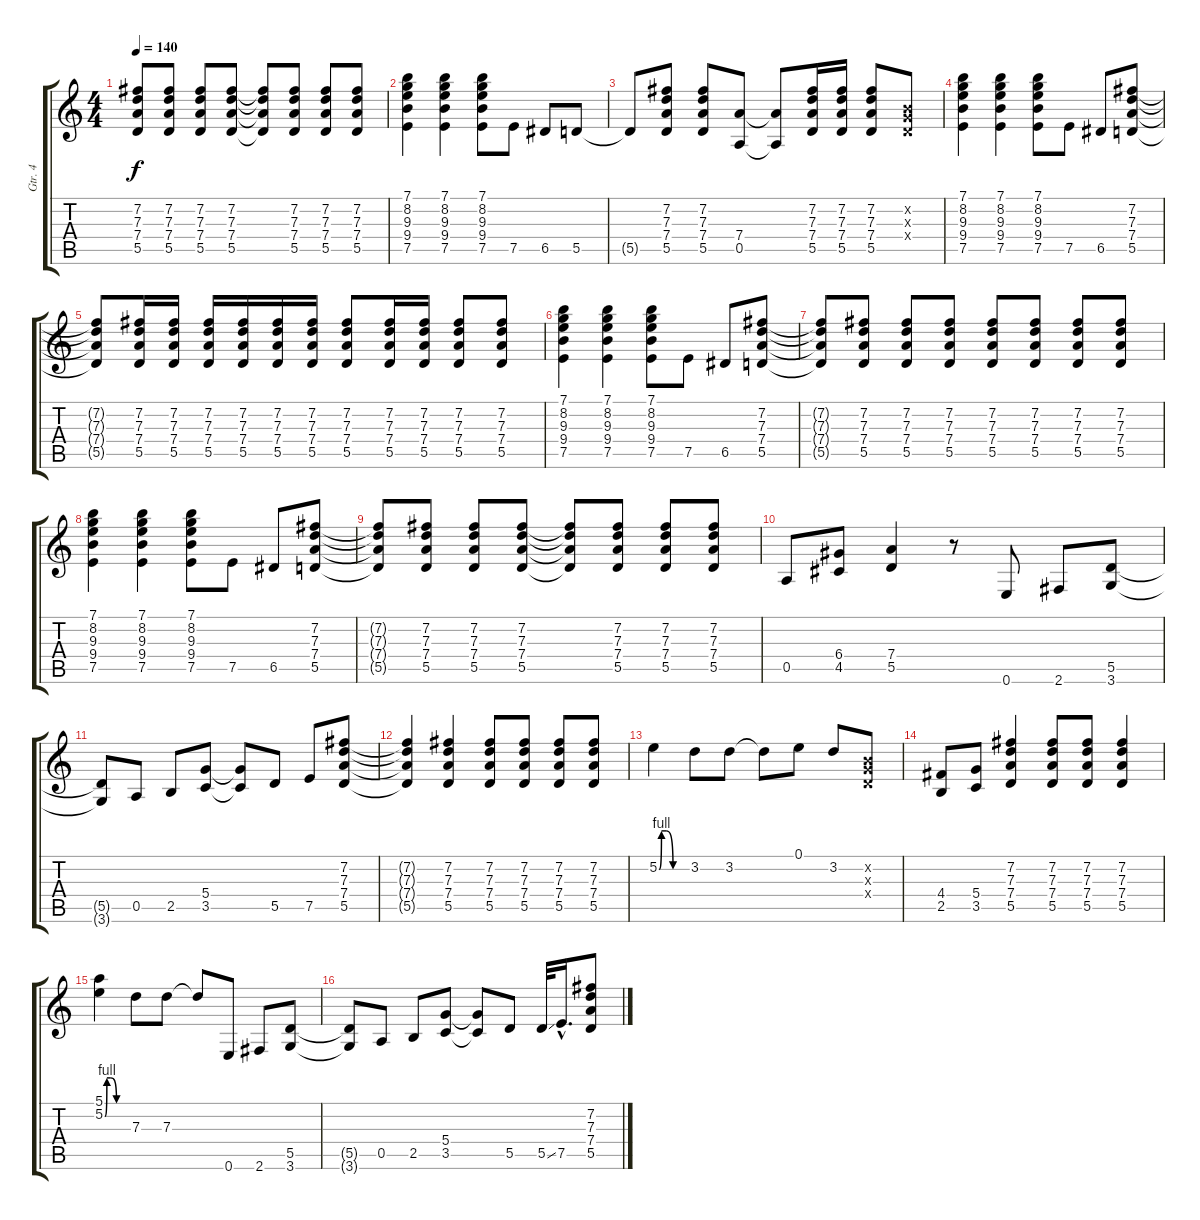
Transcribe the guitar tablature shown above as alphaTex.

\track ("Gtr. 4" "Gtr. 4") {instrument distortionguitar}
\staff {score tabs}
\tuning (E4 B3 G3 D3 A2 E2) {hide}
\ts (4 4)
\tempo 140
\clef g2
\ks c
(7.2 7.3 7.4 5.5).8{dy f} (7.2 7.3 7.4 5.5).8 (7.2 7.3 7.4 5.5).8 (7.2 7.3 7.4 5.5).8 (7.2{t} 7.3{t} 7.4{t} 5.5{t}).8 (7.2 7.3 7.4 5.5).8 (7.2 7.3 7.4 5.5).8 (7.2 7.3 7.4 5.5).8 |
(7.1 8.2 9.3 9.4 7.5).4 (7.1 8.2 9.3 9.4 7.5).4 (7.1 8.2 9.3 9.4 7.5).8 7.5.8 6.5.8 5.5.8 |
5.5{t}.8 (7.2 7.3 7.4 5.5).8 (7.2 7.3 7.4 5.5).8 (7.4 0.5).8 (7.4{t} 0.5{t}).8 (7.2 7.3 7.4 5.5).16 (7.2 7.3 7.4 5.5).16 (7.2 7.3 7.4 5.5).8 (0.2{x} 0.3{x} 0.4{x}).8 |
(7.1 8.2 9.3 9.4 7.5).4 (7.1 8.2 9.3 9.4 7.5).4 (7.1 8.2 9.3 9.4 7.5).8 7.5.8 6.5.8 (7.2 7.3 7.4 5.5).8 |
(7.2{t} 7.3{t} 7.4{t} 5.5{t}).8 (7.2 7.3 7.4 5.5).16 (7.2 7.3 7.4 5.5).16 (7.2 7.3 7.4 5.5).16 (7.2 7.3 7.4 5.5).16 (7.2 7.3 7.4 5.5).16 (7.2 7.3 7.4 5.5).16 (7.2 7.3 7.4 5.5).8 (7.2 7.3 7.4 5.5).16 (7.2 7.3 7.4 5.5).16 (7.2 7.3 7.4 5.5).8 (7.2 7.3 7.4 5.5).8 |
(7.1 8.2 9.3 9.4 7.5).4 (7.1 8.2 9.3 9.4 7.5).4 (7.1 8.2 9.3 9.4 7.5).8 7.5.8 6.5.8 (7.2 7.3 7.4 5.5).8 |
(7.2{t} 7.3{t} 7.4{t} 5.5{t}).8 (7.2 7.3 7.4 5.5).8 (7.2 7.3 7.4 5.5).8 (7.2 7.3 7.4 5.5).8 (7.2 7.3 7.4 5.5).8 (7.2 7.3 7.4 5.5).8 (7.2 7.3 7.4 5.5).8 (7.2 7.3 7.4 5.5).8 |
(7.1 8.2 9.3 9.4 7.5).4 (7.1 8.2 9.3 9.4 7.5).4 (7.1 8.2 9.3 9.4 7.5).8 7.5.8 6.5.8 (7.2 7.3 7.4 5.5).8 |
(7.2{t} 7.3{t} 7.4{t} 5.5{t}).8 (7.2 7.3 7.4 5.5).8 (7.2 7.3 7.4 5.5).8 (7.2 7.3 7.4 5.5).8 (7.2{t} 7.3{t} 7.4{t} 5.5{t}).8 (7.2 7.3 7.4 5.5).8 (7.2 7.3 7.4 5.5).8 (7.2 7.3 7.4 5.5).8 |
0.5.8 (6.4 4.5).8 (7.4 5.5).4 r.8 0.6.8 2.6.8 (5.5 3.6).8 |
(5.5{t} 3.6{t}).8 0.5.8 2.5.8 (5.4 3.5).8 (5.4{t} 3.5{t}).8 5.5.8 7.5.8 (7.2 7.3 7.4 5.5).8 |
(7.2{t} 7.3{t} 7.4{t} 5.5{t}).4 (7.2 7.3 7.4 5.5).4 (7.2 7.3 7.4 5.5).8 (7.2 7.3 7.4 5.5).8 (7.2 7.3 7.4 5.5).8 (7.2 7.3 7.4 5.5).8 |
5.2{be (custom 0 0 5 4 15 4 30 0 45 0 60 0)}.4 3.2.8 3.2.8 3.2{t}.8 0.1.8 3.2.8 (0.2{x} 0.3{x} 0.4{x}).8 |
(4.4 2.5).8 (5.4 3.5).8 (7.2 7.3 7.4 5.5).4 (7.2 7.3 7.4 5.5).8 (7.2 7.3 7.4 5.5).8 (7.2 7.3 7.4 5.5).4 |
(5.1 5.2{be (custom 0 0 5 4 15 4 30 0 45 0 60 0)}).4 7.3.8 7.3.8 7.3{t}.8 0.6.8 2.6.8 (5.5 3.6).8 |
(5.5{t} 3.6{t}).8 0.5.8 2.5.8 (5.4 3.5).8 (5.4{t} 3.5{t}).8 5.5.8 5.5{ss}.32 7.5{hac}.16{d} (7.2 7.3 7.4 5.5).8
